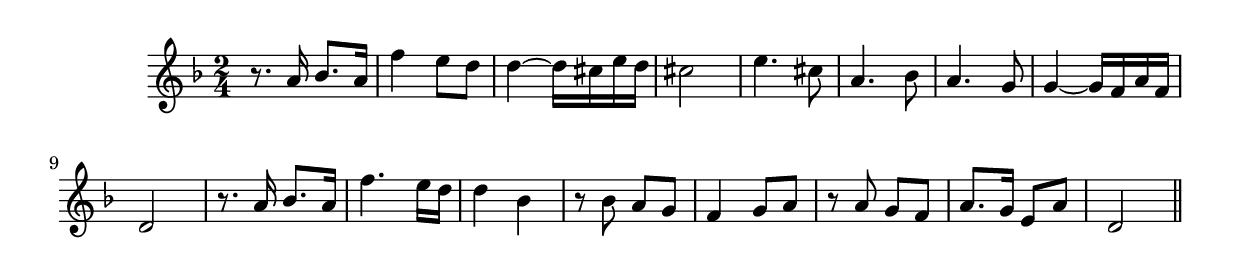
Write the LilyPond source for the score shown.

\version "2.19.49"
%{\header {
  title = "Vivo Llorando la Suerte (Mexico)"
  composer = "anonymous"
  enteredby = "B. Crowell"
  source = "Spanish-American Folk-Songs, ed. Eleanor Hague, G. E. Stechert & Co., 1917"
}%}
\score{{\key d \minor
\time 2/4
%{\tempo 8=70
%}\transpose a d' {\relative e' {
  r8. e16 f8. e16 | c'4 b8 a | a4~ a16 gis b a | gis2 | b4. gis8 | e4. f8 | e4. d8 | d4~ d16 c e c | a2 |
  r8. e'16 f8. e16 | c'4. b16 a | a4 f | r8 f e d | c4 d8 e | r8 e d c | e8. d16 b8 e | a,2 
  \bar "||"
}}

}}